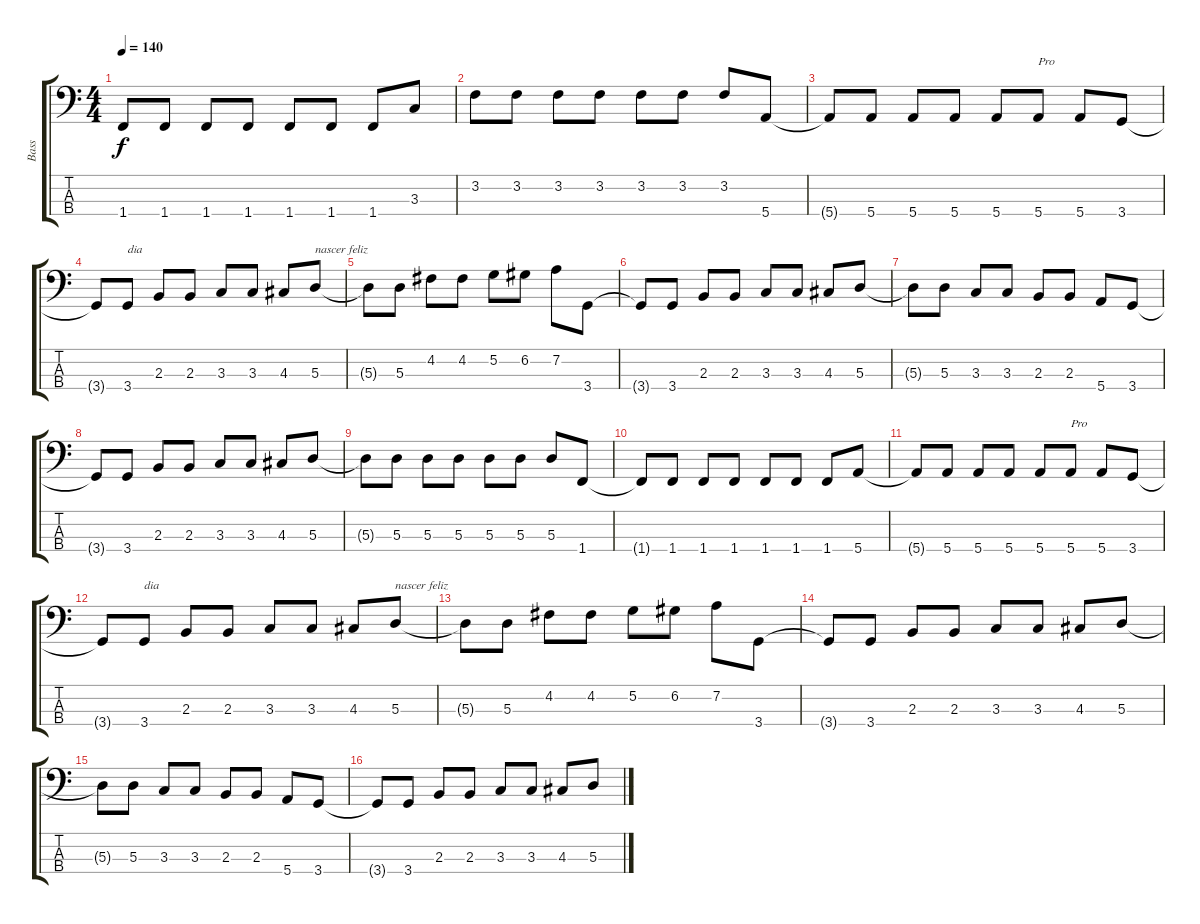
\track ("Bass" "Bass") {instrument electricbassfinger}
\staff {score tabs}
\tuning (G2 D2 A1 E1) {hide}
\ts (4 4)
\tempo 140
\clef f4
\ks c
1.4.8{dy f} 1.4.8 1.4.8 1.4.8 1.4.8 1.4.8 1.4.8 3.3.8 |
3.2.8 3.2.8 3.2.8 3.2.8 3.2.8 3.2.8 3.2.8 5.4.8 |
5.4{t}.8 5.4.8 5.4.8 5.4.8 5.4.8 5.4.8{txt "Pro"} 5.4.8 3.4.8 |
3.4{t}.8 3.4.8{txt "dia"} 2.3.8 2.3.8 3.3.8 3.3.8 4.3.8 5.3.8{txt "nascer feliz"} |
5.3{t}.8 5.3.8 4.2.8 4.2.8 5.2.8 6.2.8 7.2.8 3.4.8 |
3.4{t}.8 3.4.8 2.3.8 2.3.8 3.3.8 3.3.8 4.3.8 5.3.8 |
5.3{t}.8 5.3.8 3.3.8 3.3.8 2.3.8 2.3.8 5.4.8 3.4.8 |
3.4{t}.8 3.4.8 2.3.8 2.3.8 3.3.8 3.3.8 4.3.8 5.3.8 |
5.3{t}.8 5.3.8 5.3.8 5.3.8 5.3.8 5.3.8 5.3.8 1.4.8 |
1.4{t}.8 1.4.8 1.4.8 1.4.8 1.4.8 1.4.8 1.4.8 5.4.8 |
5.4{t}.8 5.4.8 5.4.8 5.4.8 5.4.8 5.4.8{txt "Pro"} 5.4.8 3.4.8 |
3.4{t}.8 3.4.8{txt "dia"} 2.3.8 2.3.8 3.3.8 3.3.8 4.3.8 5.3.8{txt "nascer feliz"} |
5.3{t}.8 5.3.8 4.2.8 4.2.8 5.2.8 6.2.8 7.2.8 3.4.8 |
3.4{t}.8 3.4.8 2.3.8 2.3.8 3.3.8 3.3.8 4.3.8 5.3.8 |
5.3{t}.8 5.3.8 3.3.8 3.3.8 2.3.8 2.3.8 5.4.8 3.4.8 |
3.4{t}.8 3.4.8 2.3.8 2.3.8 3.3.8 3.3.8 4.3.8 5.3.8
